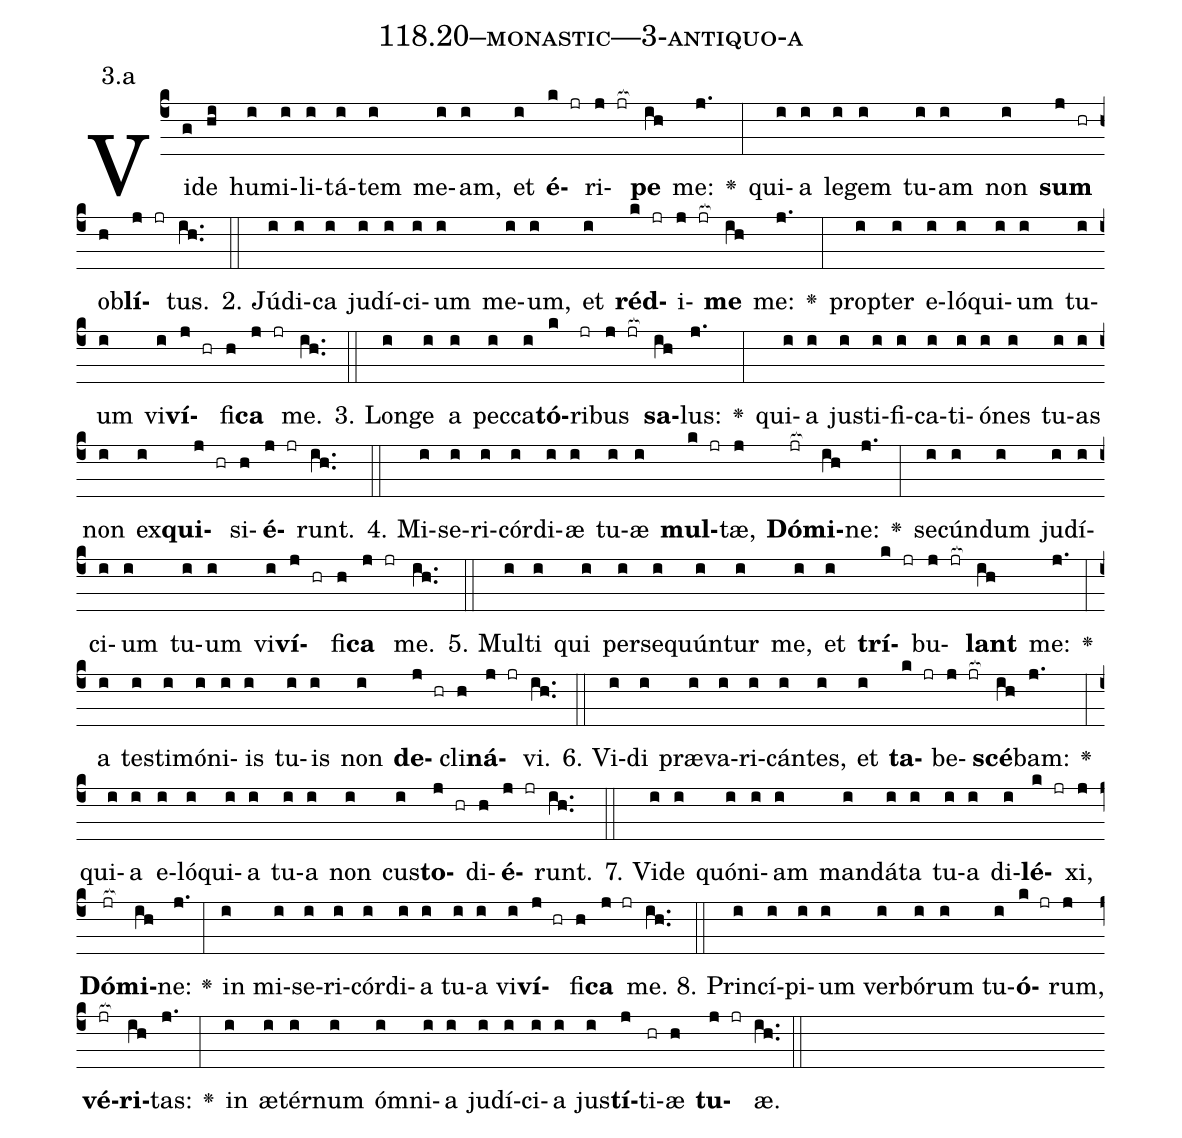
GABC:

name: 118.20--monastic---3-antiquo-a;
annotation: 3.a;
%%
(c4)Vi(g)de(hi) hu(i)mi(i)li(i)tá(i)tem(i) me(i)am,(i) et(i) <b>é</b>(k jr)ri(j jr[ocb:1{])<b>pe</b>(ih[ocb:0}]) me:(j.) <v>\greheightstar</v>(:) qui(i)a(i) le(i)gem(i) tu(i)am(i) non(i) <b>sum</b>(j hr) ob(h)<b>lí</b>(j jr)tus.(ih..) (::)
2. Jú(i)di(i)ca(i) ju(i)dí(i)ci(i)um(i) me(i)um,(i) et(i) <b>réd</b>(k jr)i(j jr[ocb:1{])<b>me</b>(ih[ocb:0}]) me:(j.) <v>\greheightstar</v>(:) prop(i)ter(i) e(i)ló(i)qui(i)um(i) tu(i)um(i) vi(i)<b>ví</b>(j hr)fi(h)<b>ca</b>(j jr) me.(ih..) (::)
3. Lon(i)ge(i) a(i) pec(i)ca(i)<b>tó</b>(k)ri(jr)bus(j jr[ocb:1{]) <b>sa</b>(ih[ocb:0}])lus:(j.) <v>\greheightstar</v>(:) qui(i)a(i) jus(i)ti(i)fi(i)ca(i)ti(i)ó(i)nes(i) tu(i)as(i) non(i) ex(i)<b>qui</b>(j hr)si(h)<b>é</b>(j jr)runt.(ih..) (::)
4. Mi(i)se(i)ri(i)cór(i)di(i)æ(i) tu(i)æ(i) <b>mul</b>(k jr)tæ,(j) <b>Dó</b>(jr[ocb:1{])<b>mi</b>(ih[ocb:0}])ne:(j.) <v>\greheightstar</v>(:) se(i)cún(i)dum(i) ju(i)dí(i)ci(i)um(i) tu(i)um(i) vi(i)<b>ví</b>(j hr)fi(h)<b>ca</b>(j jr) me.(ih..) (::)
5. Mul(i)ti(i) qui(i) per(i)se(i)quún(i)tur(i) me,(i) et(i) <b>trí</b>(k jr)bu(j jr[ocb:1{])<b>lant</b>(ih[ocb:0}]) me:(j.) <v>\greheightstar</v>(:) a(i) tes(i)ti(i)mó(i)ni(i)is(i) tu(i)is(i) non(i) <b>de</b>(j hr)cli(h)<b>ná</b>(j jr)vi.(ih..) (::)
6. Vi(i)di(i) præ(i)va(i)ri(i)cán(i)tes,(i) et(i) <b>ta</b>(k jr)be(j jr[ocb:1{])<b>scé</b>(ih[ocb:0}])bam:(j.) <v>\greheightstar</v>(:) qui(i)a(i) e(i)ló(i)qui(i)a(i) tu(i)a(i) non(i) cus(i)<b>to</b>(j hr)di(h)<b>é</b>(j jr)runt.(ih..) (::)
7. Vi(i)de(i) quón(i)i(i)am(i) man(i)dá(i)ta(i) tu(i)a(i) di(i)<b>lé</b>(k jr)xi,(j) <b>Dó</b>(jr[ocb:1{])<b>mi</b>(ih[ocb:0}])ne:(j.) <v>\greheightstar</v>(:) in(i) mi(i)se(i)ri(i)cór(i)di(i)a(i) tu(i)a(i) vi(i)<b>ví</b>(j hr)fi(h)<b>ca</b>(j jr) me.(ih..) (::)
8. Prin(i)cí(i)pi(i)um(i) ver(i)bó(i)rum(i) tu(i)<b>ó</b>(k jr)rum,(j) <b>vé</b>(jr[ocb:1{])<b>ri</b>(ih[ocb:0}])tas:(j.) <v>\greheightstar</v>(:) in(i) æ(i)tér(i)num(i) óm(i)ni(i)a(i) ju(i)dí(i)ci(i)a(i) jus(i)<b>tí</b>(j)ti(hr)æ(h) <b>tu</b>(j jr)æ.(ih..) (::)
